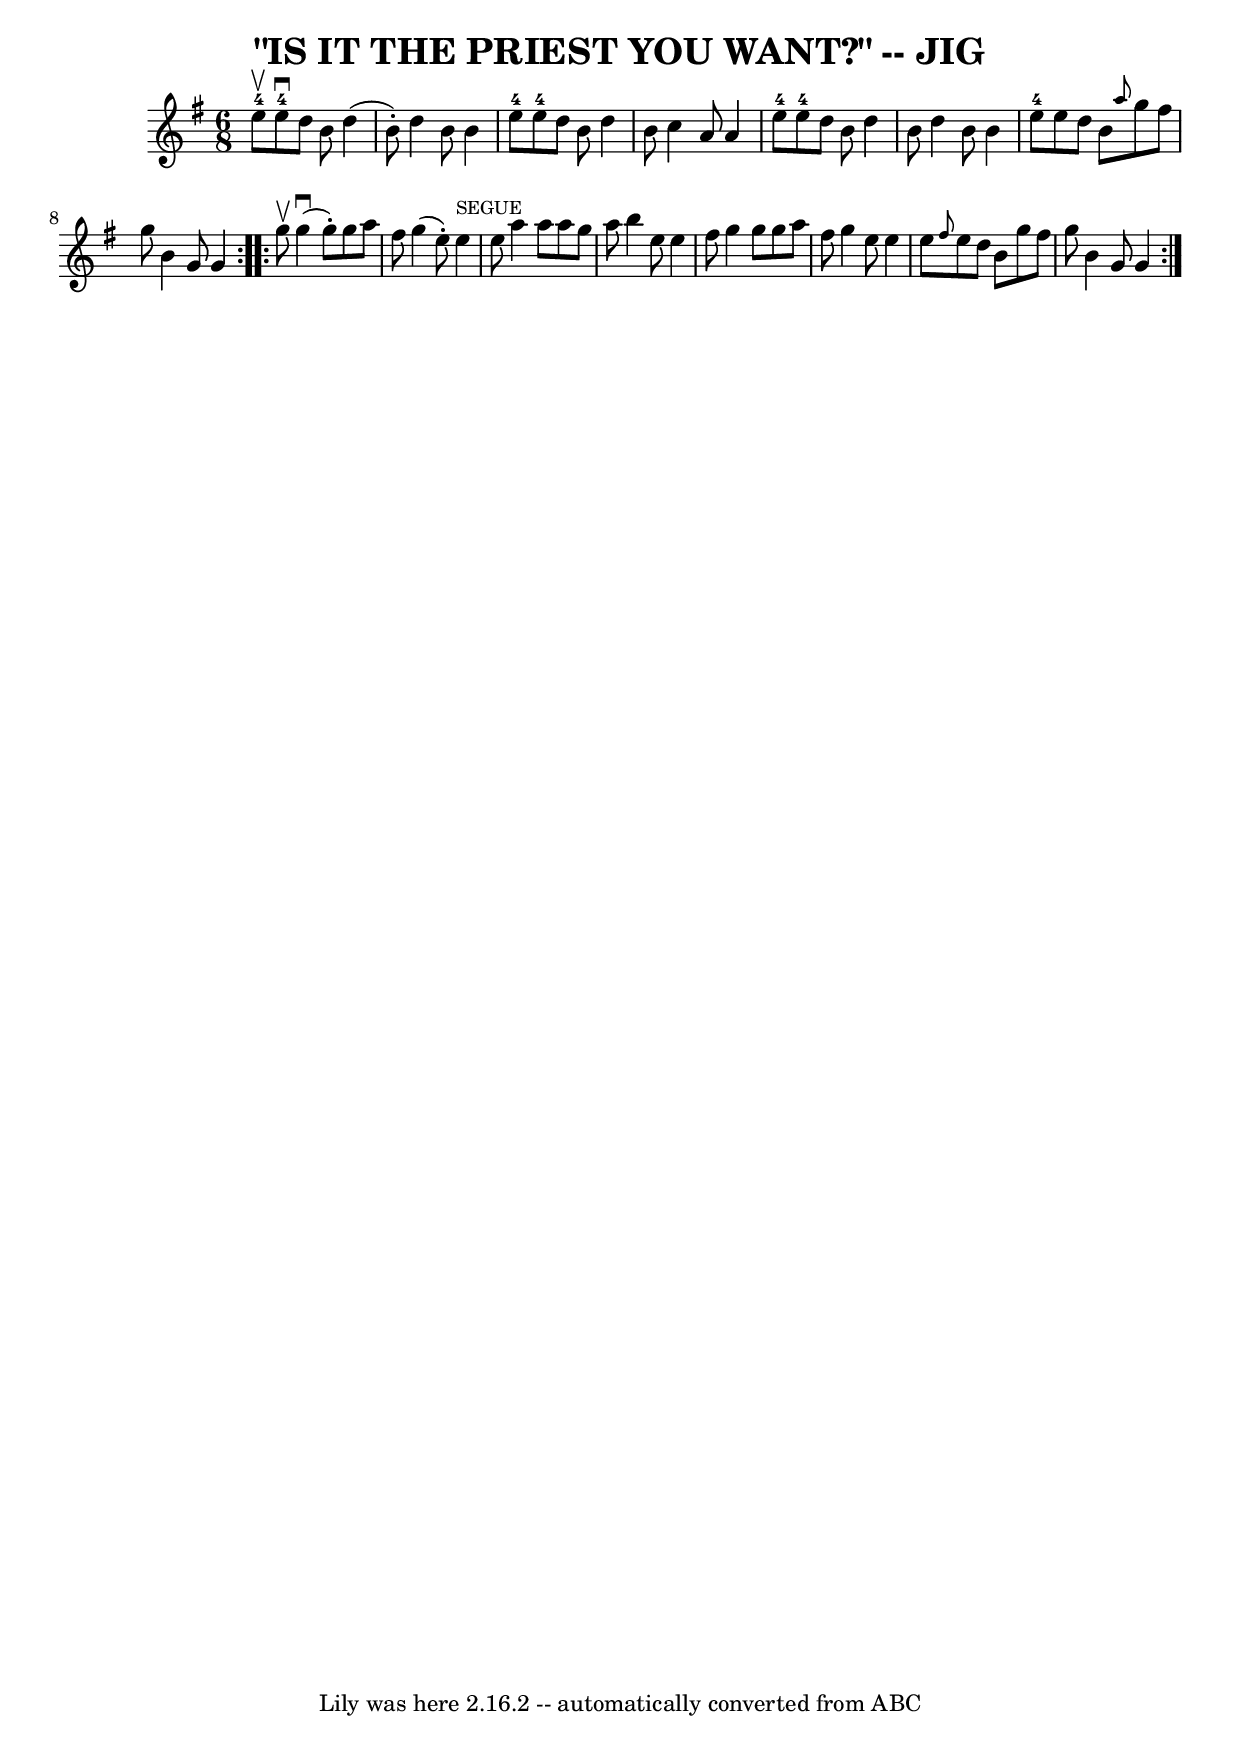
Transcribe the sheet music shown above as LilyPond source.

\version "2.7.40"
\include "Mammoth.ily"
\header {
	book = "Ryan's Mammoth Collection of Fiddle Tunes"
	crossRefNumber = "1"
	footnotes = ""
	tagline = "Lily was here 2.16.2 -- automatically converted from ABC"
	title = "\"IS IT THE PRIEST YOU WANT?\" -- JIG"
}
voicedefault =  {
\set Score.defaultBarType = "empty"

\repeat volta 2 {
\time 6/8 \key g \major e''8-4^\upbow       |
 e''8 
-4^\downbow d''8 b'8 d''4 (b'8 -.)   |
 d''4 b'8    
b'4 e''8-4   |
 e''8-4 d''8 b'8 d''4 b'8    
|
 c''4 a'8 a'4 e''8-4       |
 e''8-4 d''8  
 b'8 d''4 b'8    |
 d''4 b'8 b'4 e''8-4   |
   
e''8 d''8 b'8  \grace { a''8  } g''8 fis''8 g''8    |
   
b'4 g'8 g'4    }     \repeat volta 2 { g''8^\upbow       |
     
g''4 (^\downbow g''8 -.) g''8 a''8 fis''8    |
 g''4 (
e''8 -.) e''4^\segue e''8    |
 a''4 a''8 a''8 g''8  
 a''8    |
 b''4 e''8 e''4 fis''8        |
 g''4    
g''8 g''8 a''8 fis''8    |
 g''4 e''8 e''4 e''8    
|
 \grace { fis''8  } e''8 d''8 b'8 g''8 fis''8 g''8  
  |
 b'4 g'8 g'4    }   
}

\score{
    <<

	\context Staff="default"
	{
	    \voicedefault 
	}

    >>
	\layout {
	}
	\midi {}
}
